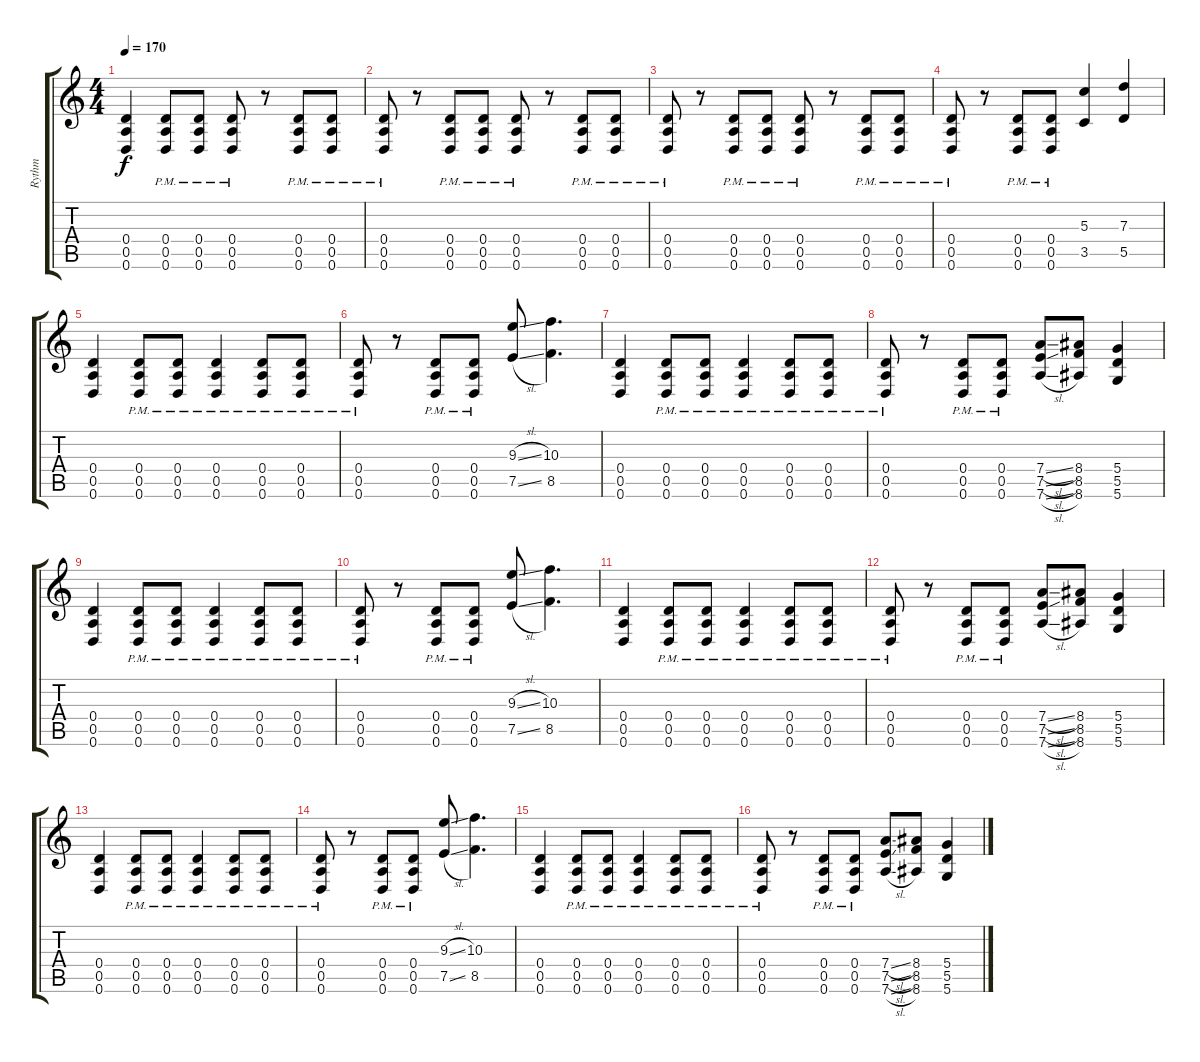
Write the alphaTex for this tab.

\track ("Rythm" "Rythm") {instrument distortionguitar}
\staff {score tabs}
\tuning (E4 B3 G3 D3 A2 D2) {hide}
\ts (4 4)
\tempo 170
\clef g2
\ks c
(0.4 0.5 0.6).4{dy f} (0.4{pm} 0.5{pm} 0.6{pm}).8 (0.4{pm} 0.5{pm} 0.6{pm}).8 (0.4{pm} 0.5{pm} 0.6{pm}).8 r.8 (0.4{pm} 0.5{pm} 0.6{pm}).8 (0.4{pm} 0.5{pm} 0.6{pm}).8 |
(0.4{pm} 0.5{pm} 0.6{pm}).8 r.8 (0.4{pm} 0.5{pm} 0.6{pm}).8 (0.4{pm} 0.5{pm} 0.6{pm}).8 (0.4{pm} 0.5{pm} 0.6{pm}).8 r.8 (0.4{pm} 0.5{pm} 0.6{pm}).8 (0.4{pm} 0.5{pm} 0.6{pm}).8 |
(0.4{pm} 0.5{pm} 0.6{pm}).8 r.8 (0.4{pm} 0.5{pm} 0.6{pm}).8 (0.4{pm} 0.5{pm} 0.6{pm}).8 (0.4{pm} 0.5{pm} 0.6{pm}).8 r.8 (0.4{pm} 0.5{pm} 0.6{pm}).8 (0.4{pm} 0.5{pm} 0.6{pm}).8 |
(0.4{pm} 0.5{pm} 0.6{pm}).8 r.8 (0.4{pm} 0.5{pm} 0.6{pm}).8 (0.4{pm} 0.5{pm} 0.6{pm}).8 (5.3 3.5).4 (7.3 5.5).4 |
(0.4 0.5 0.6).4 (0.4{pm} 0.5{pm} 0.6{pm}).8 (0.4{pm} 0.5{pm} 0.6{pm}).8 (0.4{pm} 0.5{pm} 0.6{pm}).4 (0.4{pm} 0.5{pm} 0.6{pm}).8 (0.4{pm} 0.5{pm} 0.6{pm}).8 |
(0.4{pm} 0.5{pm} 0.6{pm}).8 r.8 (0.4{pm} 0.5{pm} 0.6{pm}).8 (0.4{pm} 0.5{pm} 0.6{pm}).8 (9.3{sl} 7.5{sl}).8 (10.3 8.5).4{d} |
(0.4 0.5 0.6).4 (0.4{pm} 0.5{pm} 0.6{pm}).8 (0.4{pm} 0.5{pm} 0.6{pm}).8 (0.4{pm} 0.5{pm} 0.6{pm}).4 (0.4{pm} 0.5{pm} 0.6{pm}).8 (0.4{pm} 0.5{pm} 0.6{pm}).8 |
(0.4{pm} 0.5{pm} 0.6{pm}).8 r.8 (0.4{pm} 0.5{pm} 0.6{pm}).8 (0.4{pm} 0.5{pm} 0.6{pm}).8 (7.4{sl} 7.5{sl} 7.6{sl}).8 (8.4 8.5 8.6).8 (5.4 5.5 5.6).4 |
(0.4 0.5 0.6).4 (0.4{pm} 0.5{pm} 0.6{pm}).8 (0.4{pm} 0.5{pm} 0.6{pm}).8 (0.4{pm} 0.5{pm} 0.6{pm}).4 (0.4{pm} 0.5{pm} 0.6{pm}).8 (0.4{pm} 0.5{pm} 0.6{pm}).8 |
(0.4{pm} 0.5{pm} 0.6{pm}).8 r.8 (0.4{pm} 0.5{pm} 0.6{pm}).8 (0.4{pm} 0.5{pm} 0.6{pm}).8 (9.3{sl} 7.5{sl}).8 (10.3 8.5).4{d} |
(0.4 0.5 0.6).4 (0.4{pm} 0.5{pm} 0.6{pm}).8 (0.4{pm} 0.5{pm} 0.6{pm}).8 (0.4{pm} 0.5{pm} 0.6{pm}).4 (0.4{pm} 0.5{pm} 0.6{pm}).8 (0.4{pm} 0.5{pm} 0.6{pm}).8 |
(0.4{pm} 0.5{pm} 0.6{pm}).8 r.8 (0.4{pm} 0.5{pm} 0.6{pm}).8 (0.4{pm} 0.5{pm} 0.6{pm}).8 (7.4{sl} 7.5{sl} 7.6{sl}).8 (8.4 8.5 8.6).8 (5.4 5.5 5.6).4 |
(0.4 0.5 0.6).4 (0.4{pm} 0.5{pm} 0.6{pm}).8 (0.4{pm} 0.5{pm} 0.6{pm}).8 (0.4{pm} 0.5{pm} 0.6{pm}).4 (0.4{pm} 0.5{pm} 0.6{pm}).8 (0.4{pm} 0.5{pm} 0.6{pm}).8 |
(0.4{pm} 0.5{pm} 0.6{pm}).8 r.8 (0.4{pm} 0.5{pm} 0.6{pm}).8 (0.4{pm} 0.5{pm} 0.6{pm}).8 (9.3{sl} 7.5{sl}).8 (10.3 8.5).4{d} |
(0.4 0.5 0.6).4 (0.4{pm} 0.5{pm} 0.6{pm}).8 (0.4{pm} 0.5{pm} 0.6{pm}).8 (0.4{pm} 0.5{pm} 0.6{pm}).4 (0.4{pm} 0.5{pm} 0.6{pm}).8 (0.4{pm} 0.5{pm} 0.6{pm}).8 |
(0.4{pm} 0.5{pm} 0.6{pm}).8 r.8 (0.4{pm} 0.5{pm} 0.6{pm}).8 (0.4{pm} 0.5{pm} 0.6{pm}).8 (7.4{sl} 7.5{sl} 7.6{sl}).8 (8.4 8.5 8.6).8 (5.4 5.5 5.6).4
